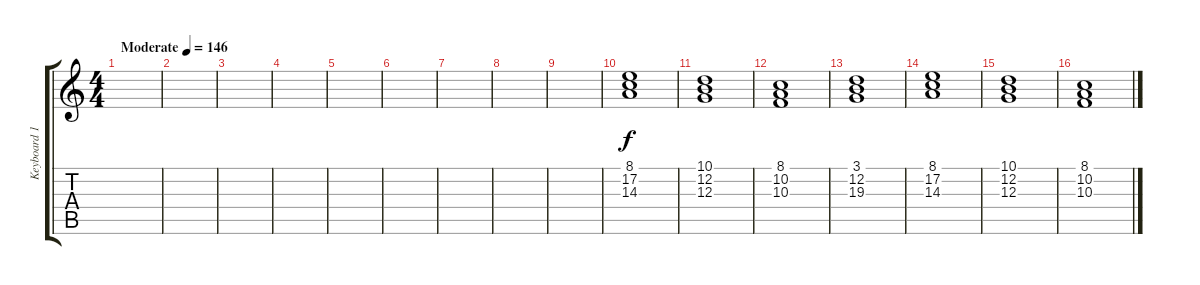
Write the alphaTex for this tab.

\track ("Keyboard 1" "Keyboard 1") {instrument tremolostrings}
\staff {score tabs}
\tuning (E4 B3 G3 D3 A2 E2) {hide}
\ts (4 4)
\tempo (146 "Moderate")
\clef g2
\ks c
|
|
|
|
|
|
|
|
|
(8.1 17.2 14.3).1 |
(10.1 12.2 12.3).1 |
(8.1 10.2 10.3).1 |
(3.1 12.2 19.3).1 |
(8.1 17.2 14.3).1 |
(10.1 12.2 12.3).1 |
(8.1 10.2 10.3).1
